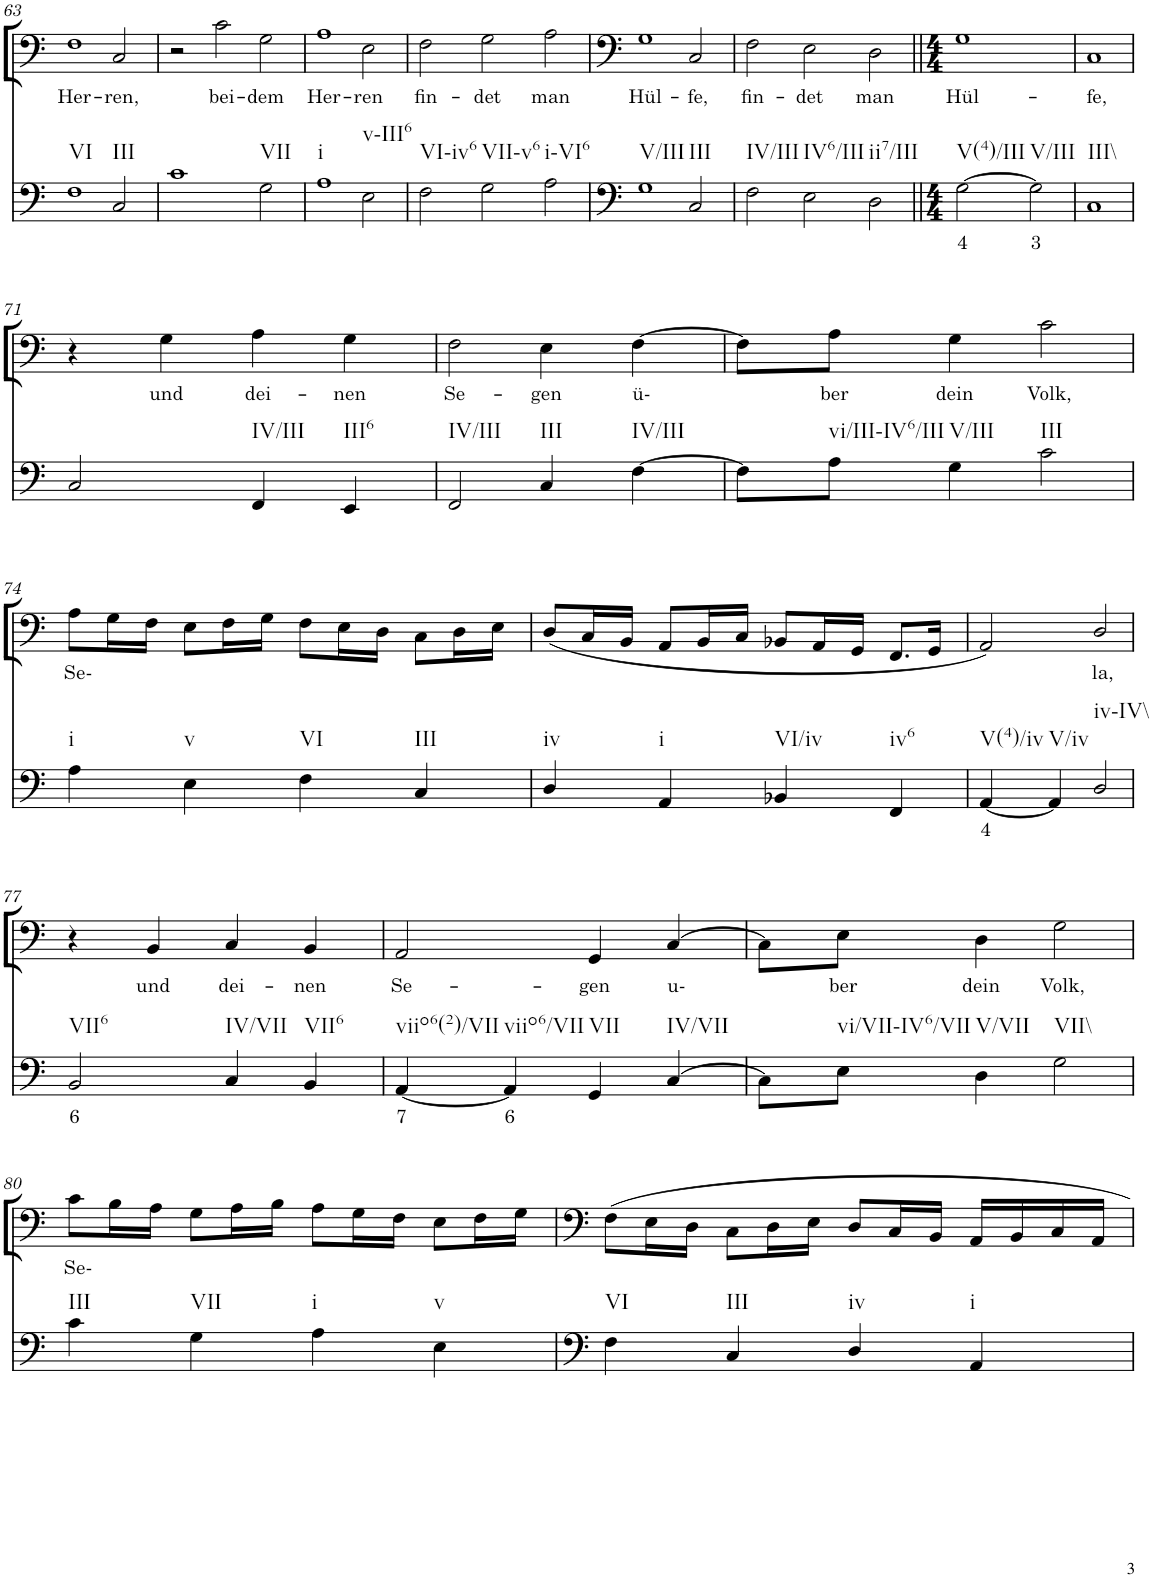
**kern	**text	**kern	**text
*part2	*part2	*part1	*part1
*staff2	*staff2	*staff1	*staff1
*I"Continuo	*	*I"Bass	*
!!LO:PB:g=z
*clefF4	*	*clefF4	*
*k[]	*	*k[]	*
*M3/2	*	*M3/2	*
=63	=63	=63	=63
!LO:TX:b:t=VI	!	!	!
!	!	!	!LO:LY:b
1F	.	1F	Her-
!LO:TX:b:t=III	!	!	!
!	!	!	!LO:LY:b
2C/	.	2C/	ren,
=64	=64	=64	=64
1c	.	2r	.
!	!	!	!LO:LY:b
.	.	2c\	bei-
!LO:TX:b:t=VII	!	!	!
!	!	!	!LO:LY:b
2G\	.	2G\	dem
=65	=65	=65	=65
!LO:TX:b:t=i	!	!	!
!	!	!	!LO:LY:b
1A	.	1A	Her-
!LO:TX:b:t=v-III6	!	!	!
!	!	!	!LO:LY:b
2E\	.	2E\	ren
=66	=66	=66	=66
!LO:TX:b:t=VI-iv6	!	!	!
!	!	!	!LO:LY:b
2F\	.	2F\	fin-
!LO:TX:b:t=VII-v6	!	!	!
!	!	!	!LO:LY:b
2G\	.	2G\	det
!LO:TX:b:t=i-VI6	!	!	!
!	!	!	!LO:LY:b
2A\	.	2A\	man
=67	=67	=67	=67
!LO:TX:b:t=V/III	!	!	!
!	!	!	!LO:LY:b
1G	.	1G	Hül-
!LO:TX:b:t=III	!	!	!
!	!	!	!LO:LY:b
2C/	.	2C/	fe,
=68	=68	=68	=68
!LO:TX:b:t=IV/III	!	!	!
!	!	!	!LO:LY:b
2F\	.	2F\	fin-
!LO:TX:b:t=IV6/III	!	!	!
!	!	!	!LO:LY:b
2E\	.	2E\	det
!LO:TX:b:t=ii7/III	!	!	!
!	!	!	!LO:LY:b
2D\	.	2D\	man
=69||	=69||	=69||	=69||
*M4/4	*	*M4/4	*
!LO:TX:b:t=V(4)/III	!	!	!
!	!LO:LY:b	!	!LO:LY:b
[2G\	4	1G	Hül-
!LO:TX:b:t=V/III	!	!	!
!	!LO:LY:b	!	!
2G\]	3	.	.
=70	=70	=70	=70
!LO:TX:b:t=III\\	!	!	!
!	!	!	!LO:LY:b
1C	.	1C	fe,
!!LO:LB:g=z
=71	=71	=71	=71
2C/	.	4r	.
!	!	!	!LO:LY:b
.	.	4G\	und
!LO:TX:b:t=IV/III	!	!	!
!	!	!	!LO:LY:b
4FF/	.	4A\	dei-
!LO:TX:b:t=III6	!	!	!
!	!	!	!LO:LY:b
4EE/	.	4G\	nen
=72	=72	=72	=72
!LO:TX:b:t=IV/III	!	!	!
!	!	!	!LO:LY:b
2FF/	.	2F\	Se-
!LO:TX:b:t=III	!	!	!
!	!	!	!LO:LY:b
4C/	.	4E\	gen
!LO:TX:b:t=IV/III	!	!	!
!	!	!	!LO:LY:b
[4F\	.	[4F\	ü-
=73	=73	=73	=73
8F\L]	.	8F\L]	.
!LO:TX:b:t=vi/III-IV6/III	!	!	!
!	!	!	!LO:LY:b
8A\J	.	8A\J	ber
!LO:TX:b:t=V/III	!	!	!
!	!	!	!LO:LY:b
4G\	.	4G\	dein
!LO:TX:b:t=III	!	!	!
!	!	!	!LO:LY:b
2c\	.	2c\	Volk,
!!LO:LB:g=z
=74	=74	=74	=74
!LO:TX:b:t=i	!	!	!
!	!	!	!LO:LY:b
4A\	.	8A\L	Se-
.	.	16G\L	.
.	.	16F\JJ	.
!LO:TX:b:t=v	!	!	!
4E\	.	8E\L	.
.	.	16F\L	.
.	.	16G\JJ	.
!LO:TX:b:t=VI	!	!	!
4F\	.	8F\L	.
.	.	16E\L	.
.	.	16D\JJ	.
!LO:TX:b:t=III	!	!	!
4C/	.	8C\L	.
.	.	16D\L	.
.	.	16E\JJ	.
=75	=75	=75	=75
!LO:TX:b:t=iv	!	!	!
4D/	.	(8D/L	.
.	.	16C/L	.
.	.	16BB/JJ	.
!LO:TX:b:t=i	!	!	!
4AA/	.	8AA/L	.
.	.	16BB/L	.
.	.	16C/JJ	.
!LO:TX:b:t=VI/iv	!	!	!
4BB-X/	.	8BB-X/L	.
.	.	16AA/L	.
.	.	16GG/JJ	.
!LO:TX:b:t=iv6	!	!	!
4FF/	.	8.FF/L	.
.	.	16GG/Jk	.
=76	=76	=76	=76
!LO:TX:b:t=V(4)/iv	!	!	!
!	!LO:LY:b	!	!
[4AA/	4	2AA/)	.
!LO:TX:b:t=V/iv	!	!	!
4AA/]	.	.	.
!LO:TX:b:t=iv\\-IV\\	!	!	!
!	!	!	!LO:LY:b
2D/	.	2D/	la,
!!LO:LB:g=z
=77	=77	=77	=77
!LO:TX:b:t=VII6	!	!	!
!	!LO:LY:b	!	!
2BB/	6	4r	.
!	!	!	!LO:LY:b
.	.	4BB/	und
!LO:TX:b:t=IV/VII	!	!	!
!	!	!	!LO:LY:b
4C/	.	4C/	dei-
!LO:TX:b:t=VII6	!	!	!
!	!	!	!LO:LY:b
4BB/	.	4BB/	nen
=78	=78	=78	=78
!LO:TX:b:t=viio6(2)/VII	!	!	!
!	!LO:LY:b	!	!LO:LY:b
[4AA/	7	2AA/	Se-
!LO:TX:b:t=viio6/VII	!	!	!
!	!LO:LY:b	!	!
4AA/]	6	.	.
!LO:TX:b:t=VII	!	!	!
!	!	!	!LO:LY:b
4GG/	.	4GG/	gen
!LO:TX:b:t=IV/VII	!	!	!
!	!	!	!LO:LY:b
[4C/	.	[4C/	u-
=79	=79	=79	=79
8C\L]	.	8C\L]	.
!LO:TX:b:t=vi/VII-IV6/VII	!	!	!
!	!	!	!LO:LY:b
8E\J	.	8E\J	ber
!LO:TX:b:t=V/VII	!	!	!
!	!	!	!LO:LY:b
4D\	.	4D\	dein
!LO:TX:b:t=VII\\	!	!	!
!	!	!	!LO:LY:b
2G\	.	2G\	Volk,
!!LO:LB:g=z
=80	=80	=80	=80
!LO:TX:b:t=III	!	!	!
!	!	!	!LO:LY:b
4c\	.	8c\L	Se-
.	.	16B\L	.
.	.	16A\JJ	.
!LO:TX:b:t=VII	!	!	!
4G\	.	8G\L	.
.	.	16A\L	.
.	.	16B\JJ	.
!LO:TX:b:t=i	!	!	!
4A\	.	8A\L	.
.	.	16G\L	.
.	.	16F\JJ	.
!LO:TX:b:t=v	!	!	!
4E\	.	8E\L	.
.	.	16F\L	.
.	.	16G\JJ	.
=81	=81	=81	=81
!LO:TX:b:t=VI	!	!	!
4F\	.	8F\L	.
.	.	16E\L	.
.	.	16D\JJ	.
!LO:TX:b:t=III	!	!	!
4C/	.	8C\L	.
.	.	16D\L	.
.	.	16E\JJ	.
!LO:TX:b:t=iv	!	!	!
4D/	.	8D/L	.
.	.	16C/L	.
.	.	16BB/JJ	.
!LO:TX:b:t=i	!	!	!
4AA/	.	16AA/LL	.
.	.	16BB/	.
.	.	16C/	.
.	.	16AA/JJ	.
=	=	=	=
*-	*-	*-	*-
